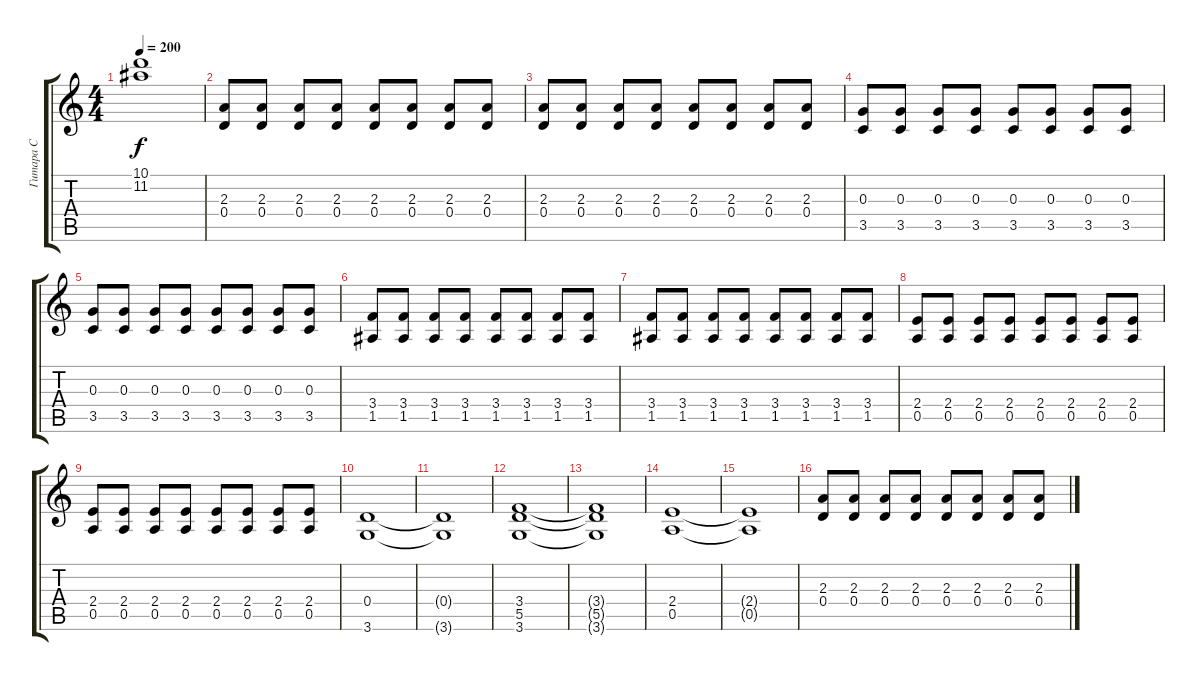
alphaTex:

\track ("Гитара C" "Гитара C") {instrument distortionguitar}
\staff {score tabs}
\tuning (E4 B3 G3 D3 A2 E2) {hide}
\ts (4 4)
\tempo 200
\clef g2
\ks c
(10.1{t} 11.2{t}).1{dy f} |
(2.3 0.4).8{volume 14} (2.3 0.4).8 (2.3 0.4).8 (2.3 0.4).8 (2.3 0.4).8 (2.3 0.4).8 (2.3 0.4).8 (2.3 0.4).8 |
(2.3 0.4).8 (2.3 0.4).8 (2.3 0.4).8 (2.3 0.4).8 (2.3 0.4).8 (2.3 0.4).8 (2.3 0.4).8 (2.3 0.4).8 |
(0.3 3.5).8 (0.3 3.5).8 (0.3 3.5).8 (0.3 3.5).8 (0.3 3.5).8 (0.3 3.5).8 (0.3 3.5).8 (0.3 3.5).8 |
(0.3 3.5).8 (0.3 3.5).8 (0.3 3.5).8 (0.3 3.5).8 (0.3 3.5).8 (0.3 3.5).8 (0.3 3.5).8 (0.3 3.5).8 |
(3.4 1.5).8 (3.4 1.5).8 (3.4 1.5).8 (3.4 1.5).8 (3.4 1.5).8 (3.4 1.5).8 (3.4 1.5).8 (3.4 1.5).8 |
(3.4 1.5).8 (3.4 1.5).8 (3.4 1.5).8 (3.4 1.5).8 (3.4 1.5).8 (3.4 1.5).8 (3.4 1.5).8 (3.4 1.5).8 |
(2.4 0.5).8 (2.4 0.5).8 (2.4 0.5).8 (2.4 0.5).8 (2.4 0.5).8 (2.4 0.5).8 (2.4 0.5).8 (2.4 0.5).8 |
(2.4 0.5).8 (2.4 0.5).8 (2.4 0.5).8 (2.4 0.5).8 (2.4 0.5).8 (2.4 0.5).8 (2.4 0.5).8 (2.4 0.5).8 |
(0.4 3.6).1 |
(0.4{t} 3.6{t}).1 |
(3.4 5.5 3.6).1 |
(3.4{t} 5.5{t} 3.6{t}).1 |
(2.4 0.5).1 |
(2.4{t} 0.5{t}).1 |
(2.3 0.4).8{volume 14} (2.3 0.4).8 (2.3 0.4).8 (2.3 0.4).8 (2.3 0.4).8 (2.3 0.4).8 (2.3 0.4).8 (2.3 0.4).8
